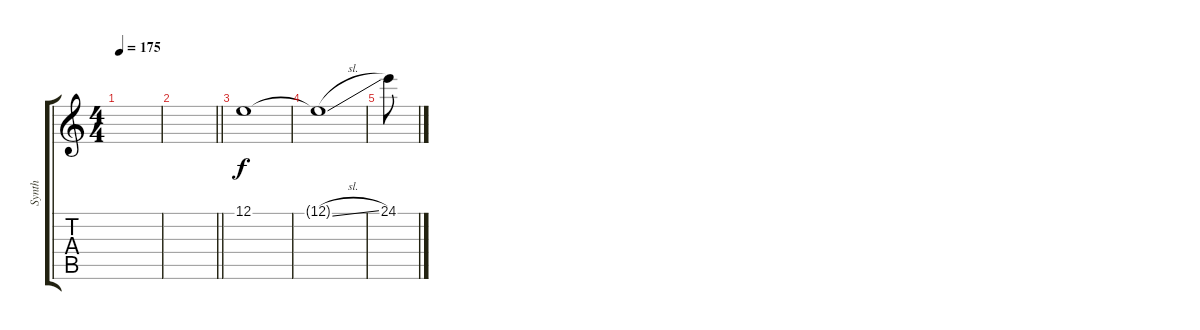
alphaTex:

\track ("Synth" "Synth") {instrument drawbarorgan}
\staff {score tabs}
\tuning (E4 B3 G3 D3 A2 E2) {hide}
\ts (4 4)
\tempo 175
\clef g2
\ks c
|
\barLineRight lightlight
|
12.1.1 |
12.1{sl t}.1{volume 0} |
24.1.8
